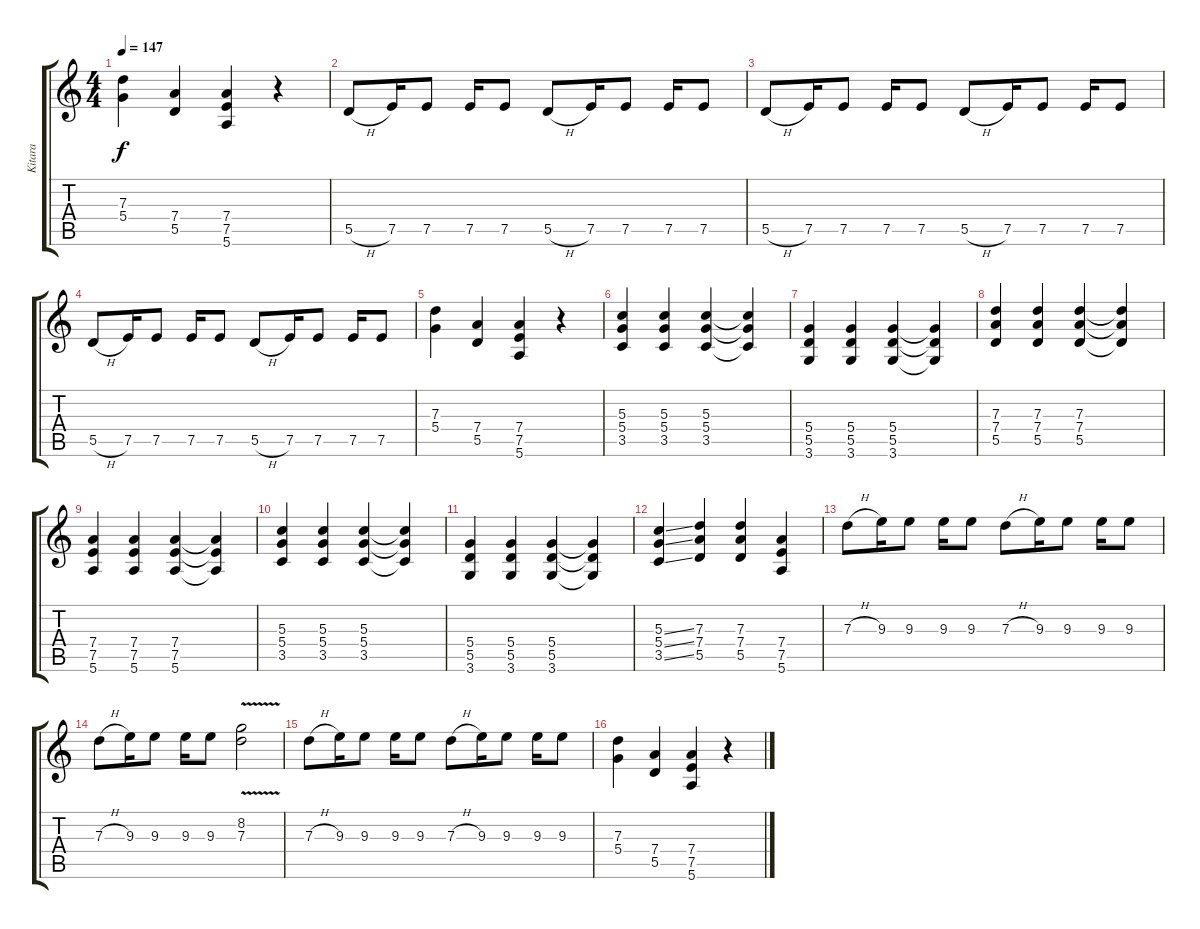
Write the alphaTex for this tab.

\track ("Kitara" "Kitara") {instrument distortionguitar}
\staff {score tabs}
\tuning (E4 B3 G3 D3 A2 E2) {hide}
\ts (4 4)
\tempo 147
\clef g2
\ks c
(7.3 5.4).4{dy f} (7.4 5.5).4 (7.4 7.5 5.6).4 r.4 |
5.5{h}.8 7.5.16 7.5.8 7.5.16 7.5.8 5.5{h}.8 7.5.16 7.5.8 7.5.16 7.5.8 |
5.5{h}.8 7.5.16 7.5.8 7.5.16 7.5.8 5.5{h}.8 7.5.16 7.5.8 7.5.16 7.5.8 |
5.5{h}.8 7.5.16 7.5.8 7.5.16 7.5.8 5.5{h}.8 7.5.16 7.5.8 7.5.16 7.5.8 |
(7.3 5.4).4 (7.4 5.5).4 (7.4 7.5 5.6).4 r.4 |
(5.3 5.4 3.5).4 (5.3 5.4 3.5).4 (5.3 5.4 3.5).4 (5.3{t} 5.4{t} 3.5{t}).4 |
(5.4 5.5 3.6).4 (5.4 5.5 3.6).4 (5.4 5.5 3.6).4 (5.4{t} 5.5{t} 3.6{t}).4 |
(7.3 7.4 5.5).4 (7.3 7.4 5.5).4 (7.3 7.4 5.5).4 (7.3{t} 7.4{t} 5.5{t}).4 |
(7.4 7.5 5.6).4 (7.4 7.5 5.6).4 (7.4 7.5 5.6).4 (7.4{t} 7.5{t} 5.6{t}).4 |
(5.3 5.4 3.5).4 (5.3 5.4 3.5).4 (5.3 5.4 3.5).4 (5.3{t} 5.4{t} 3.5{t}).4 |
(5.4 5.5 3.6).4 (5.4 5.5 3.6).4 (5.4 5.5 3.6).4 (5.4{t} 5.5{t} 3.6{t}).4 |
(5.3{ss} 5.4{ss} 3.5{ss}).4 (7.3 7.4 5.5).4 (7.3 7.4 5.5).4 (7.4 7.5 5.6).4 |
7.3{h}.8 9.3.16 9.3.8 9.3.16 9.3.8 7.3{h}.8 9.3.16 9.3.8 9.3.16 9.3.8 |
7.3{h}.8 9.3.16 9.3.8 9.3.16 9.3.8 (8.2{v} 7.3).2 |
7.3{h}.8 9.3.16 9.3.8 9.3.16 9.3.8 7.3{h}.8 9.3.16 9.3.8 9.3.16 9.3.8 |
(7.3 5.4).4 (7.4 5.5).4 (7.4 7.5 5.6).4 r.4
